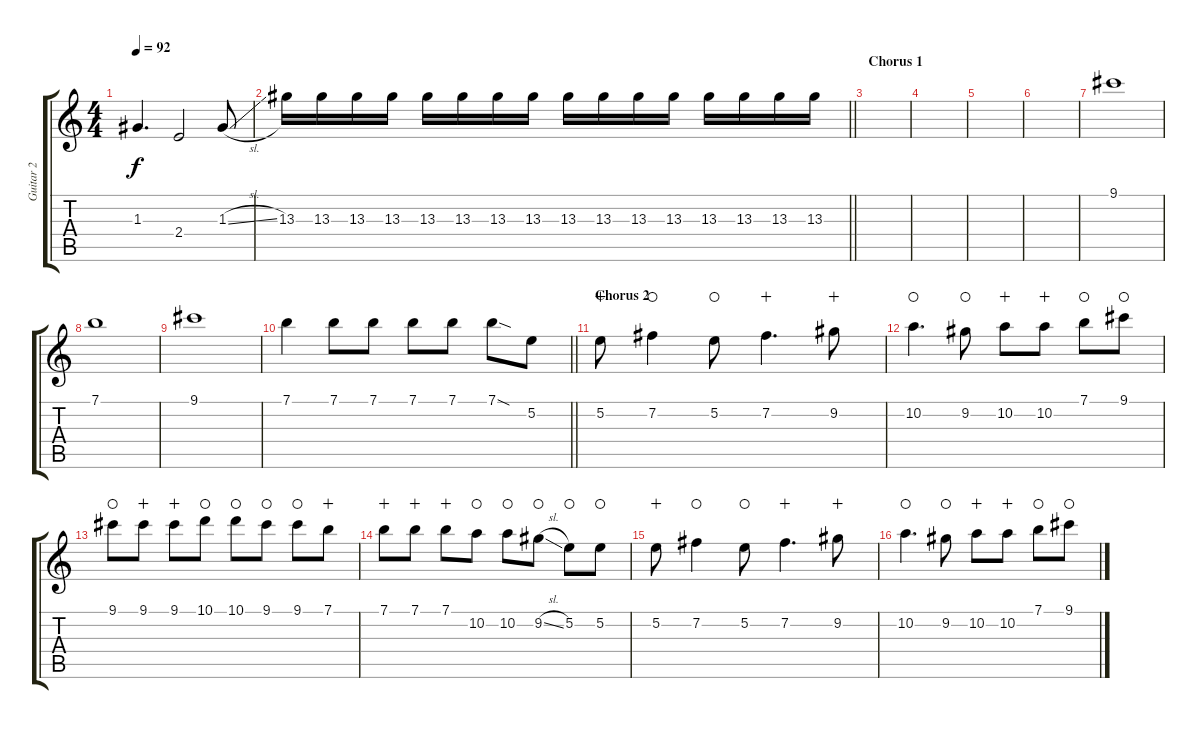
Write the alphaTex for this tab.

\track ("Guitar 2" "Guitar 2") {instrument distortionguitar}
\staff {score tabs}
\tuning (E4 B3 G3 D3 A2 E2) {hide}
\ts (4 4)
\tempo 92
\clef g2
\ks c
1.3.4{d dy f} 2.4.2 1.3{sl}.8 |
\barLineRight lightlight
13.3.16 13.3.16 13.3.16 13.3.16 13.3.16 13.3.16 13.3.16 13.3.16 13.3.16 13.3.16 13.3.16 13.3.16 13.3.16 13.3.16 13.3.16 13.3.16 |
\section ("" "Chorus 1")
|
|
|
|
9.1.1{volume 7 balance 10 instrument distortionguitar} |
7.1.1 |
9.1.1 |
\barLineRight lightlight
7.1.4 7.1.8{volume 16} 7.1.8 7.1.8 7.1.8 7.1{sod}.8 5.2.8 |
\section ("" "Chorus 2")
5.2.8{volume 12 instrument distortionguitar wahc} 7.2.4{waho} 5.2.8{waho} 7.2.4{d wahc} 9.2.8{wahc} |
10.2.4{d waho} 9.2.8{waho} 10.2.8{wahc} 10.2.8{wahc} 7.1.8{waho} 9.1.8{waho} |
9.1.8{waho} 9.1.8{wahc} 9.1.8{wahc} 10.1.8{waho} 10.1.8{waho} 9.1.8{waho} 9.1.8{waho} 7.1.8{wahc} |
7.1.8{wahc} 7.1.8{wahc} 7.1.8{wahc} 10.2.8{waho} 10.2.8{waho} 9.2{sl}.8{waho} 5.2.8{waho} 5.2.8{waho} |
5.2.8{wahc} 7.2.4{waho} 5.2.8{waho} 7.2.4{d wahc} 9.2.8{wahc} |
10.2.4{d waho} 9.2.8{waho} 10.2.8{wahc} 10.2.8{wahc} 7.1.8{waho} 9.1.8{waho}
